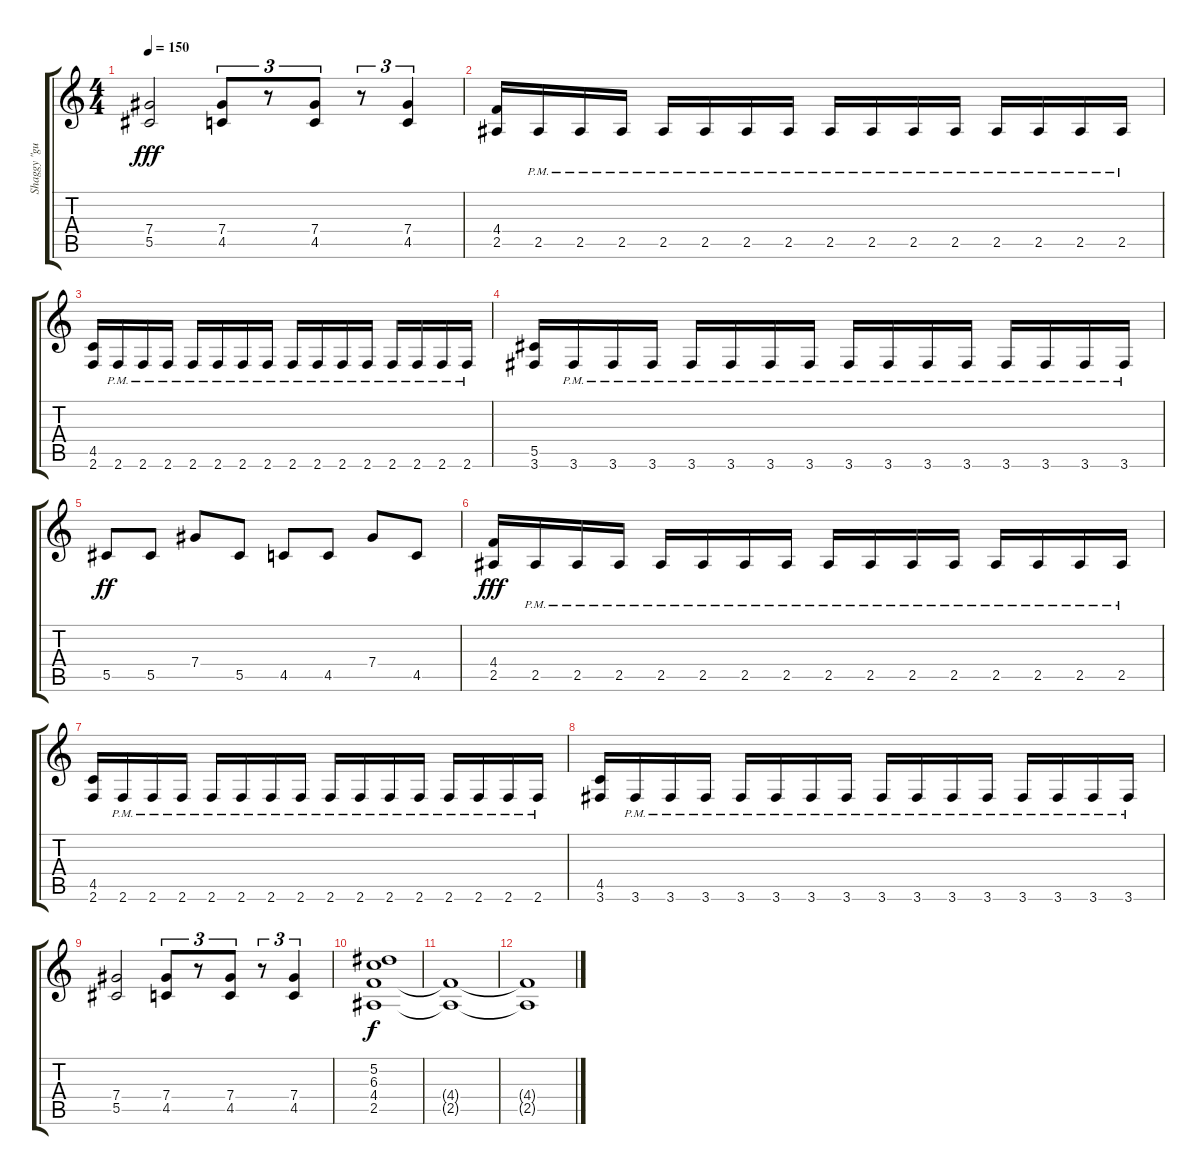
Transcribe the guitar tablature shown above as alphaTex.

\track ("Shaggy \"guitar\"" "Shaggy \"gu") {instrument distortionguitar}
\staff {score tabs}
\tuning (Eb4 Bb3 Gb3 Db3 Ab2 Eb2) {hide}
\ts (4 4)
\tempo 150
\clef g2
\ks c
(7.4 5.5).2{dy fff} (7.4 4.5).8{tu (3 2)} r.8{tu (3 2)} (7.4 4.5).8{tu (3 2)} r.8{tu (3 2)} (7.4 4.5).4{tu (3 2)} |
(4.4 2.5).16{volume 13} 2.5{pm}.16 2.5{pm}.16 2.5{pm}.16 2.5{pm}.16 2.5{pm}.16 2.5{pm}.16 2.5{pm}.16 2.5{pm}.16 2.5{pm}.16 2.5{pm}.16 2.5{pm}.16 2.5{pm}.16 2.5{pm}.16 2.5{pm}.16 2.5{pm}.16 |
(4.5 2.6).16 2.6{pm}.16 2.6{pm}.16 2.6{pm}.16 2.6{pm}.16 2.6{pm}.16 2.6{pm}.16 2.6{pm}.16 2.6{pm}.16 2.6{pm}.16 2.6{pm}.16 2.6{pm}.16 2.6{pm}.16 2.6{pm}.16 2.6{pm}.16 2.6{pm}.16 |
(5.5 3.6).16 3.6{pm}.16 3.6{pm}.16 3.6{pm}.16 3.6{pm}.16 3.6{pm}.16 3.6{pm}.16 3.6{pm}.16 3.6{pm}.16 3.6{pm}.16 3.6{pm}.16 3.6{pm}.16 3.6{pm}.16 3.6{pm}.16 3.6{pm}.16 3.6{pm}.16 |
5.5.8{dy ff} 5.5.8 7.4.8 5.5.8 4.5.8 4.5.8 7.4.8 4.5.8 |
(4.4 2.5).16{dy fff} 2.5{pm}.16 2.5{pm}.16 2.5{pm}.16 2.5{pm}.16 2.5{pm}.16 2.5{pm}.16 2.5{pm}.16 2.5{pm}.16 2.5{pm}.16 2.5{pm}.16 2.5{pm}.16 2.5{pm}.16 2.5{pm}.16 2.5{pm}.16 2.5{pm}.16 |
(4.5 2.6).16 2.6{pm}.16 2.6{pm}.16 2.6{pm}.16 2.6{pm}.16 2.6{pm}.16 2.6{pm}.16 2.6{pm}.16 2.6{pm}.16 2.6{pm}.16 2.6{pm}.16 2.6{pm}.16 2.6{pm}.16 2.6{pm}.16 2.6{pm}.16 2.6{pm}.16 |
(4.5 3.6).16 3.6{pm}.16 3.6{pm}.16 3.6{pm}.16 3.6{pm}.16 3.6{pm}.16 3.6{pm}.16 3.6{pm}.16 3.6{pm}.16 3.6{pm}.16 3.6{pm}.16 3.6{pm}.16 3.6{pm}.16 3.6{pm}.16 3.6{pm}.16 3.6{pm}.16 |
(7.4 5.5).2 (7.4 4.5).8{tu (3 2)} r.8{tu (3 2)} (7.4 4.5).8{tu (3 2)} r.8{tu (3 2)} (7.4 4.5).4{tu (3 2)} |
(5.2 6.3 4.4 2.5).1{dy f} |
(4.4{t} 2.5{t}).1 |
(4.4{t} 2.5{t}).1
